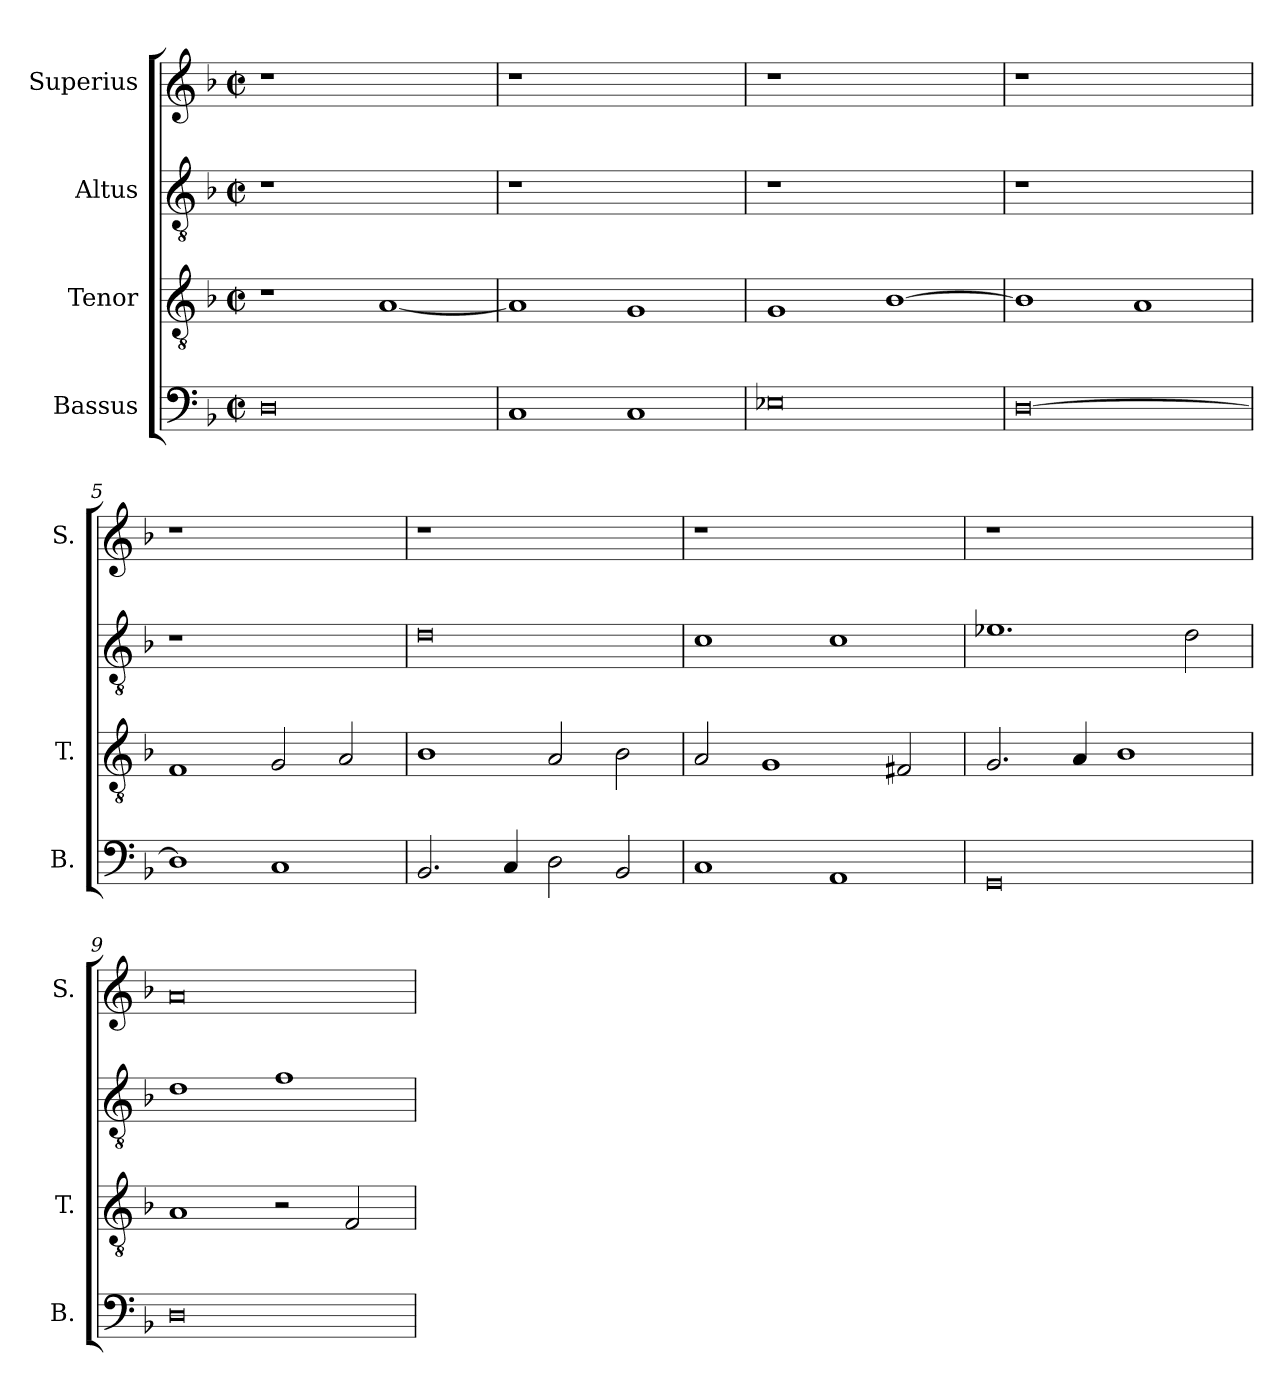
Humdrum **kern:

**kern	**kern	**kern	**kern
*part4	*part3	*part2	*part1
*staff4	*staff3	*staff2	*staff1
*I"Bassus	*I"Tenor	*I"Altus	*I"Superius
*I'B.	*I'T.	*	*I'S.
!!LO:PB:g=z
*clefF4	*clefGv2	*clefGv2	*clefG2
*	*ITrd7c12	*ITrd7c12	*
*k[b-]	*k[b-]	*k[b-]	*k[b-]
*F:	*F:	*F:	*F:
*M2/2	*M2/2	*M2/2	*M2/2
*met(c|)	*met(c|)	*met(c|)	*met(c|)
=1	=1	=1	=1
!	!	!LO:N:vis=1	!LO:N:vis=1
0Di	1r	1r	1r
.	[<1AAi	1ryy	1ryy
=2	=2	=2	=2
!	!	!LO:N:vis=1	!LO:N:vis=1
1Ci	1AAi]	1r	1r
1Ci	1GGi	1ryy	1ryy
=3	=3	=3	=3
!	!	!LO:N:vis=1	!LO:N:vis=1
0E-Xi	1GGi	1r	1r
.	[>1BB-i	1ryy	1ryy
=4	=4	=4	=4
!	!	!LO:N:vis=1	!LO:N:vis=1
[>0Di	1BB-i]	1r	1r
.	1AAi	1ryy	1ryy
=5	=5	=5	=5
!	!	!LO:N:vis=1	!LO:N:vis=1
1Di]	1FFi	1r	1r
1Ci	2GGi/	1ryy	1ryy
.	2AAi/	.	.
=6	=6	=6	=6
!	!	!	!LO:N:vis=1
2.BB-i/	1BB-i	0Di	1r
4Ci/	.	.	.
2Di\	2AAi/	.	1ryy
2BB-i/	2BB-i\	.	.
!!LO:LB:g=z
=7	=7	=7	=7
!	!	!	!LO:N:vis=1
1Ci	2AAi/	1Ci	1r
.	1GGi	.	.
1AAi	.	1Ci	1ryy
.	2FF#Xi/	.	.
=8	=8	=8	=8
!	!	!	!LO:N:vis=1
0GGi	2.GGi/	1.E-Xi	1r
.	4AAi/	.	.
.	1BB-i	.	1ryy
.	.	2Di\	.
=9	=9	=9	=9
0Di	1AAi	1Di	0ai
.	2r	1Fi	.
.	2FFi/	.	.
=	=	=	=
*-	*-	*-	*-
